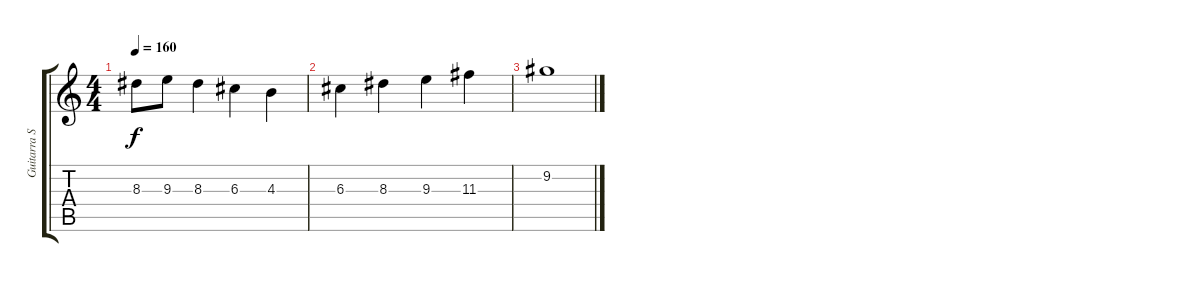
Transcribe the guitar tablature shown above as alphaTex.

\track ("Guitarra Solo" "Guitarra S") {instrument overdrivenguitar}
\staff {score tabs}
\tuning (E4 B3 G3 D3 A2 E2) {hide}
\ts (4 4)
\tempo 160
\clef g2
\ks c
8.3.8{dy f} 9.3.8 8.3.4 6.3.4 4.3.4 |
6.3.4 8.3.4 9.3.4 11.3.4 |
9.2.1
